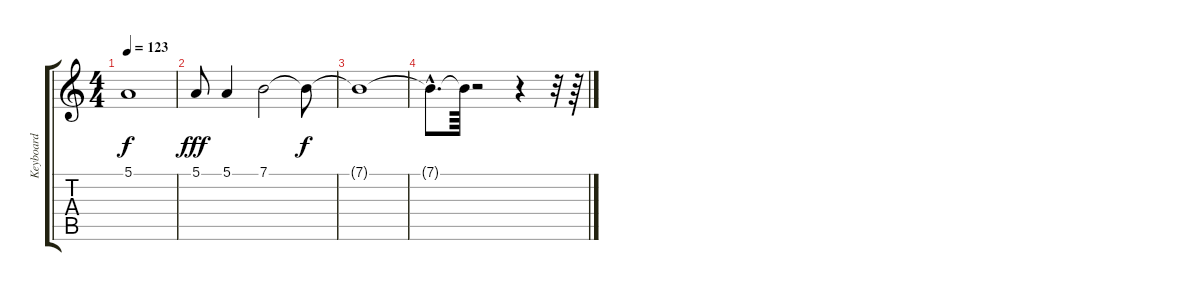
\track ("Keyboard" "Keyboard") {instrument pad1newage}
\staff {score tabs}
\tuning (E4 B3 G3 D3 A2 E2) {hide}
\ts (4 4)
\tempo 123
\clef g2
\ks c
5.1{t}.1{dy f} |
5.1.8{dy fff volume 3} 5.1.4 7.1.2{volume 2} 7.1{t}.8{dy f} |
7.1{t}.1 |
7.1{hac t}.8{d} 7.1{t}.64 r.2 r.4 r.32 r.64
